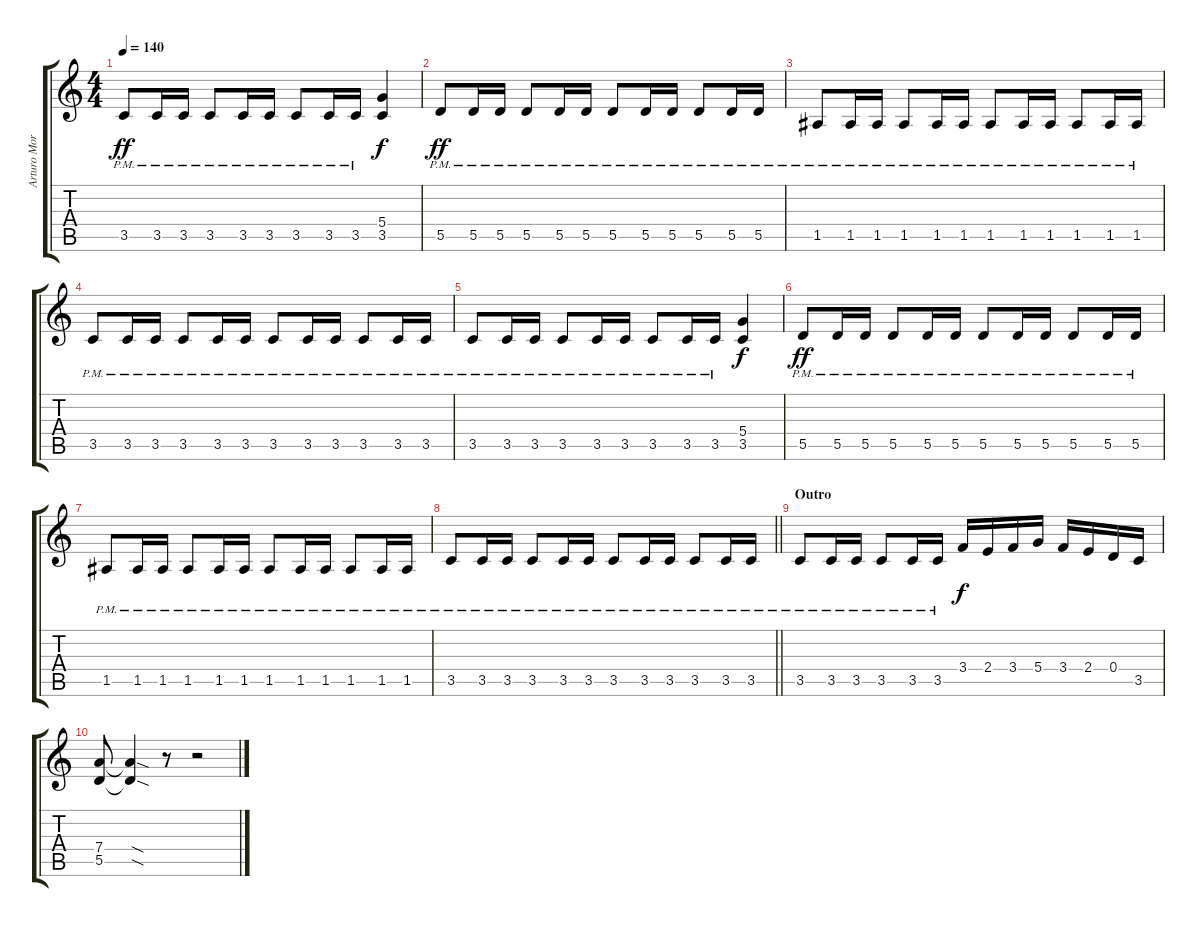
\track ("Arturo Morras" "Arturo Mor") {instrument overdrivenguitar}
\staff {score tabs}
\tuning (E4 B3 G3 D3 A2 E2) {hide}
\ts (4 4)
\tempo 140
\clef g2
\ks c
3.5{pm}.8{dy ff} 3.5{pm}.16 3.5{pm}.16 3.5{pm}.8 3.5{pm}.16 3.5{pm}.16 3.5{pm}.8 3.5{pm}.16 3.5{pm}.16 (5.4 3.5).4{dy f} |
5.5{pm}.8{dy ff} 5.5{pm}.16 5.5{pm}.16 5.5{pm}.8 5.5{pm}.16 5.5{pm}.16 5.5{pm}.8 5.5{pm}.16 5.5{pm}.16 5.5{pm}.8 5.5{pm}.16 5.5{pm}.16 |
1.5{pm}.8 1.5{pm}.16 1.5{pm}.16 1.5{pm}.8 1.5{pm}.16 1.5{pm}.16 1.5{pm}.8 1.5{pm}.16 1.5{pm}.16 1.5{pm}.8 1.5{pm}.16 1.5{pm}.16 |
3.5{pm}.8 3.5{pm}.16 3.5{pm}.16 3.5{pm}.8 3.5{pm}.16 3.5{pm}.16 3.5{pm}.8 3.5{pm}.16 3.5{pm}.16 3.5{pm}.8 3.5{pm}.16 3.5{pm}.16 |
3.5{pm}.8 3.5{pm}.16 3.5{pm}.16 3.5{pm}.8 3.5{pm}.16 3.5{pm}.16 3.5{pm}.8 3.5{pm}.16 3.5{pm}.16 (5.4 3.5).4{dy f} |
5.5{pm}.8{dy ff} 5.5{pm}.16 5.5{pm}.16 5.5{pm}.8 5.5{pm}.16 5.5{pm}.16 5.5{pm}.8 5.5{pm}.16 5.5{pm}.16 5.5{pm}.8 5.5{pm}.16 5.5{pm}.16 |
1.5{pm}.8 1.5{pm}.16 1.5{pm}.16 1.5{pm}.8 1.5{pm}.16 1.5{pm}.16 1.5{pm}.8 1.5{pm}.16 1.5{pm}.16 1.5{pm}.8 1.5{pm}.16 1.5{pm}.16 |
\barLineRight lightlight
3.5{pm}.8 3.5{pm}.16 3.5{pm}.16 3.5{pm}.8 3.5{pm}.16 3.5{pm}.16 3.5{pm}.8 3.5{pm}.16 3.5{pm}.16 3.5{pm}.8 3.5{pm}.16 3.5{pm}.16 |
\section ("" "Outro")
3.5{pm}.8 3.5{pm}.16 3.5{pm}.16 3.5{pm}.8 3.5{pm}.16 3.5{pm}.16 3.4.16{dy f} 2.4.16 3.4.16 5.4.16 3.4.16 2.4.16 0.4.16 3.5.16 |
(7.4 5.5).8 (7.4{sod t} 5.5{sod t}).4 r.8 r.2
